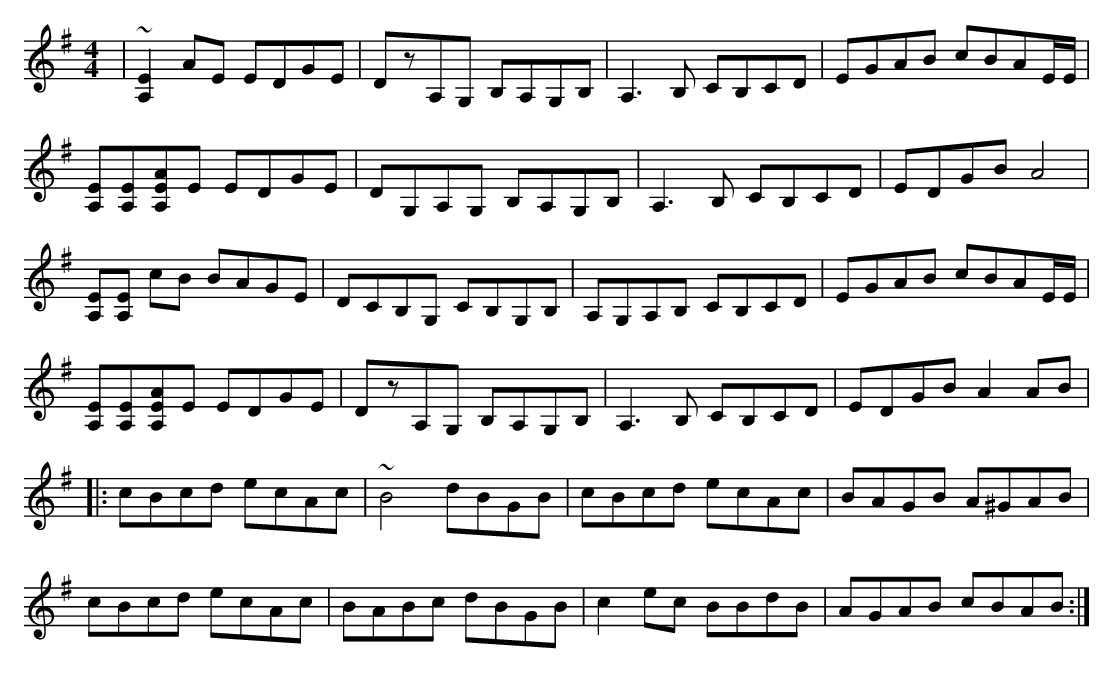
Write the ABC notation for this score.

X:1
M:4/4
K:Ador
|~[A,E]2AE EDGE|DzA,G, B,A,G,B,|A,3B, CB,CD|EGAB cBAE1/2E1/2|
[A,E][A,E][A,EA]E EDGE|DG,A,G, B,A,G,B,|A,3B, CB,CD|EDGBA4|
[A,E][A,E] cB BAGE|DCB,G, CB,G,B,|A,G,A,B, CB,CD|EGAB cBAE1/2E1/2|
[A,E][A,E][A,EA]E EDGE|DzA,G, B,A,G,B,|A,3B, CB,CD|EDGBA2AB|
|:cBcd ecAc|~B4 dBGB|cBcd ecAc|BAGB A^GAB|
cBcd ecAc|BABc dBGB|c2ec BBdB|AGAB cBAB:|
